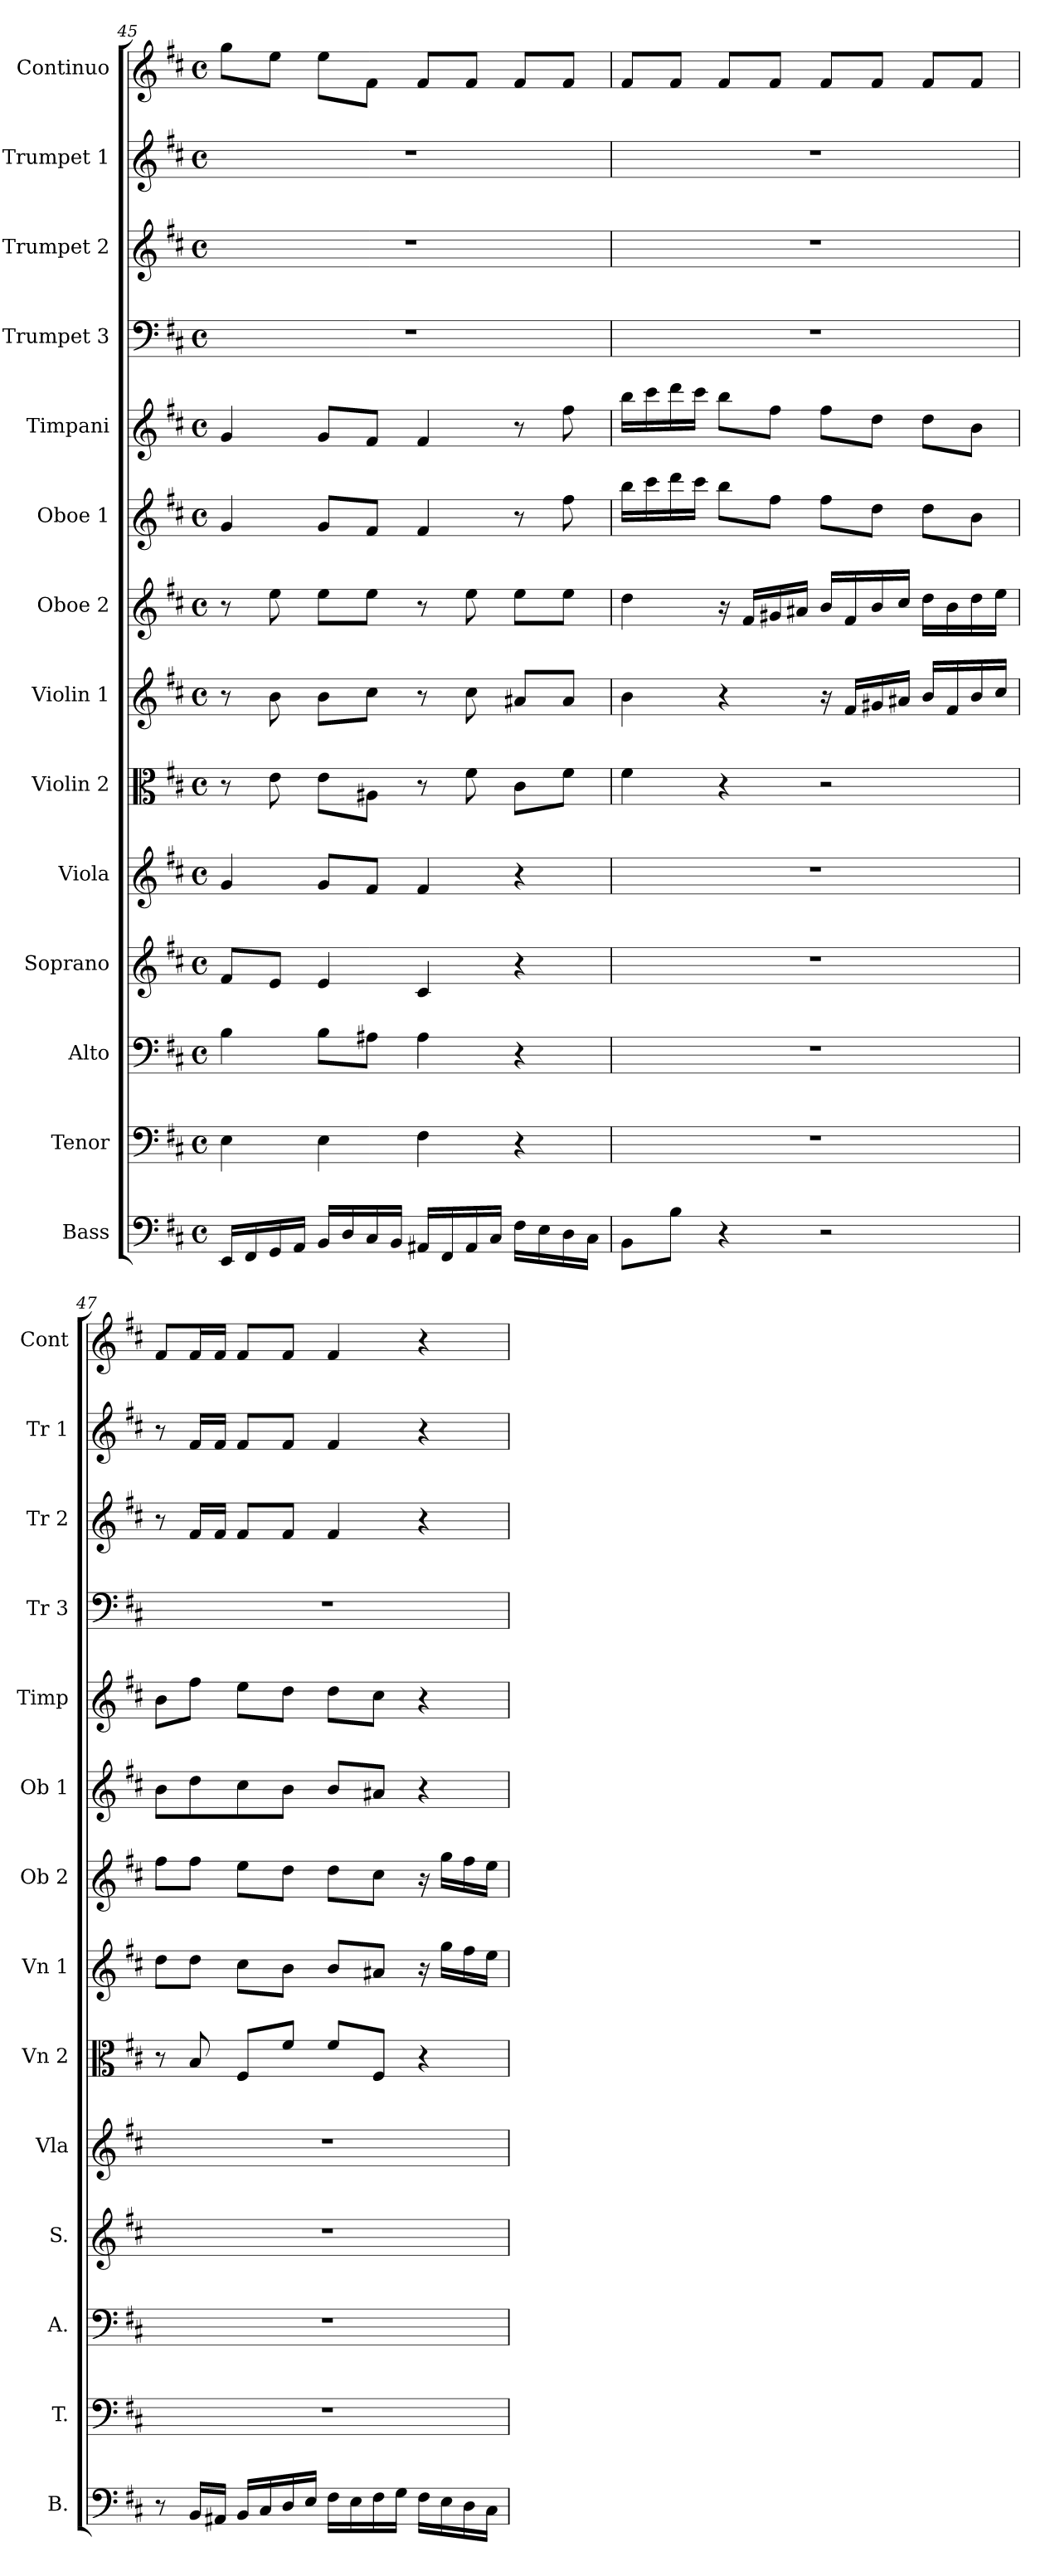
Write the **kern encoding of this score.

**kern	**kern	**kern	**kern	**kern	**kern	**kern	**kern	**kern	**kern	**kern	**kern	**kern	**kern
*part14	*part13	*part12	*part11	*part10	*part9	*part8	*part7	*part6	*part5	*part4	*part3	*part2	*part1
*staff14	*staff13	*staff12	*staff11	*staff10	*staff9	*staff8	*staff7	*staff6	*staff5	*staff4	*staff3	*staff2	*staff1
*I"Bass	*I"Tenor	*I"Alto	*I"Soprano	*I"Viola	*I"Violin 2	*I"Violin 1	*I"Oboe 2	*I"Oboe 1	*I"Timpani	*I"Trumpet 3	*I"Trumpet 2	*I"Trumpet 1	*I"Continuo
*I'B.	*I'T.	*I'A.	*I'S.	*I'Vla	*I'Vn 2	*I'Vn 1	*I'Ob 2	*I'Ob 1	*I'Timp	*I'Tr 3	*I'Tr 2	*I'Tr 1	*I'Cont
!!LO:PB:g=z
*clefF4	*clefF4	*clefF4	*clefG2	*clefG2	*clefC3	*clefG2	*clefG2	*clefG2	*clefG2	*clefF4	*clefG2	*clefG2	*clefG2
*k[f#c#]	*k[f#c#]	*k[f#c#]	*k[f#c#]	*k[f#c#]	*k[f#c#]	*k[f#c#]	*k[f#c#]	*k[f#c#]	*k[f#c#]	*k[f#c#]	*k[f#c#]	*k[f#c#]	*k[f#c#]
*D:	*D:	*D:	*D:	*D:	*D:	*D:	*D:	*D:	*D:	*D:	*D:	*D:	*D:
*M4/4	*M4/4	*M4/4	*M4/4	*M4/4	*M4/4	*M4/4	*M4/4	*M4/4	*M4/4	*M4/4	*M4/4	*M4/4	*M4/4
*met(c)	*met(c)	*met(c)	*met(c)	*met(c)	*met(c)	*met(c)	*met(c)	*met(c)	*met(c)	*met(c)	*met(c)	*met(c)	*met(c)
=45	=45	=45	=45	=45	=45	=45	=45	=45	=45	=45	=45	=45	=45
16EE/LL	4E\	4B\	8f#/L	4g/	8r	8r	8r	4g/	4g/	1r	1r	1r	8gg\L
16FF#/	.	.	.	.	.	.	.	.	.	.	.	.	.
16GG/	.	.	8e/J	.	8e\	8b\	8ee\	.	.	.	.	.	8ee\J
16AA/JJ	.	.	.	.	.	.	.	.	.	.	.	.	.
16BB/LL	4E\	8B\L	4e/	8g/L	8e\L	8b\L	8ee\L	8g/L	8g/L	.	.	.	8ee\L
16D/	.	.	.	.	.	.	.	.	.	.	.	.	.
16C#/	.	8A#X\J	.	8f#/J	8A#X\J	8cc#\J	8ee\J	8f#/J	8f#/J	.	.	.	8f#\J
16BB/JJ	.	.	.	.	.	.	.	.	.	.	.	.	.
16AA#X/LL	4F#\	4A#\	4c#/	4f#/	8r	8r	8r	4f#/	4f#/	.	.	.	8f#/L
16FF#/	.	.	.	.	.	.	.	.	.	.	.	.	.
16AA#/	.	.	.	.	8f#\	8cc#\	8ee\	.	.	.	.	.	8f#/J
16C#/JJ	.	.	.	.	.	.	.	.	.	.	.	.	.
16F#\LL	4r	4r	4r	4r	8c#\L	8a#X/L	8ee\L	8r	8r	.	.	.	8f#/L
16E\	.	.	.	.	.	.	.	.	.	.	.	.	.
16D\	.	.	.	.	8f#\J	8a#/J	8ee\J	8ff#\	8ff#\	.	.	.	8f#/J
16C#\JJ	.	.	.	.	.	.	.	.	.	.	.	.	.
=46	=46	=46	=46	=46	=46	=46	=46	=46	=46	=46	=46	=46	=46
8BB\L	1r	1r	1r	1r	4f#\	4b\	4dd\	16bb\LL	16bb\LL	1r	1r	1r	8f#/L
.	.	.	.	.	.	.	.	16ccc#\	16ccc#\	.	.	.	.
8B\J	.	.	.	.	.	.	.	16ddd\	16ddd\	.	.	.	8f#/J
.	.	.	.	.	.	.	.	16ccc#\JJ	16ccc#\JJ	.	.	.	.
4r	.	.	.	.	4r	4r	16r	8bb\L	8bb\L	.	.	.	8f#/L
.	.	.	.	.	.	.	16f#/LL	.	.	.	.	.	.
.	.	.	.	.	.	.	16g#X/	8ff#\J	8ff#\J	.	.	.	8f#/J
.	.	.	.	.	.	.	16a#X/JJ	.	.	.	.	.	.
2r	.	.	.	.	2r	16r	16b/LL	8ff#\L	8ff#\L	.	.	.	8f#/L
.	.	.	.	.	.	16f#/LL	16f#/	.	.	.	.	.	.
.	.	.	.	.	.	16g#X/	16b/	8dd\J	8dd\J	.	.	.	8f#/J
.	.	.	.	.	.	16a#X/JJ	16cc#/JJ	.	.	.	.	.	.
.	.	.	.	.	.	16b/LL	16dd\LL	8dd\L	8dd\L	.	.	.	8f#/L
.	.	.	.	.	.	16f#/	16b\	.	.	.	.	.	.
.	.	.	.	.	.	16b/	16dd\	8b\J	8b\J	.	.	.	8f#/J
.	.	.	.	.	.	16cc#/JJ	16ee\JJ	.	.	.	.	.	.
=47	=47	=47	=47	=47	=47	=47	=47	=47	=47	=47	=47	=47	=47
8r	1r	1r	1r	1r	8r	8dd\L	8ff#\L	8b\L	8b\L	1r	8r	8r	8f#/L
16BB/LL	.	.	.	.	8B/	8dd\J	8ff#\J	8dd\	8ff#\J	.	16f#/LL	16f#/LL	16f#/L
16AA#X/JJ	.	.	.	.	.	.	.	.	.	.	16f#/JJ	16f#/JJ	16f#/JJ
16BB/LL	.	.	.	.	8F#/L	8cc#\L	8ee\L	8cc#\	8ee\L	.	8f#/L	8f#/L	8f#/L
16C#/	.	.	.	.	.	.	.	.	.	.	.	.	.
16D/	.	.	.	.	8f#/J	8b\J	8dd\J	8b\J	8dd\J	.	8f#/J	8f#/J	8f#/J
16E/JJ	.	.	.	.	.	.	.	.	.	.	.	.	.
16F#\LL	.	.	.	.	8f#/L	8b/L	8dd\L	8b/L	8dd\L	.	4f#/	4f#/	4f#/
16E\	.	.	.	.	.	.	.	.	.	.	.	.	.
16F#\	.	.	.	.	8F#/J	8a#X/J	8cc#\J	8a#X/J	8cc#\J	.	.	.	.
16G\JJ	.	.	.	.	.	.	.	.	.	.	.	.	.
16F#\LL	.	.	.	.	4r	16r	16r	4r	4r	.	4r	4r	4r
16E\	.	.	.	.	.	16gg\LL	16gg\LL	.	.	.	.	.	.
16D\	.	.	.	.	.	16ff#\	16ff#\	.	.	.	.	.	.
16C#\JJ	.	.	.	.	.	16ee\JJ	16ee\JJ	.	.	.	.	.	.
=	=	=	=	=	=	=	=	=	=	=	=	=	=
*-	*-	*-	*-	*-	*-	*-	*-	*-	*-	*-	*-	*-	*-
